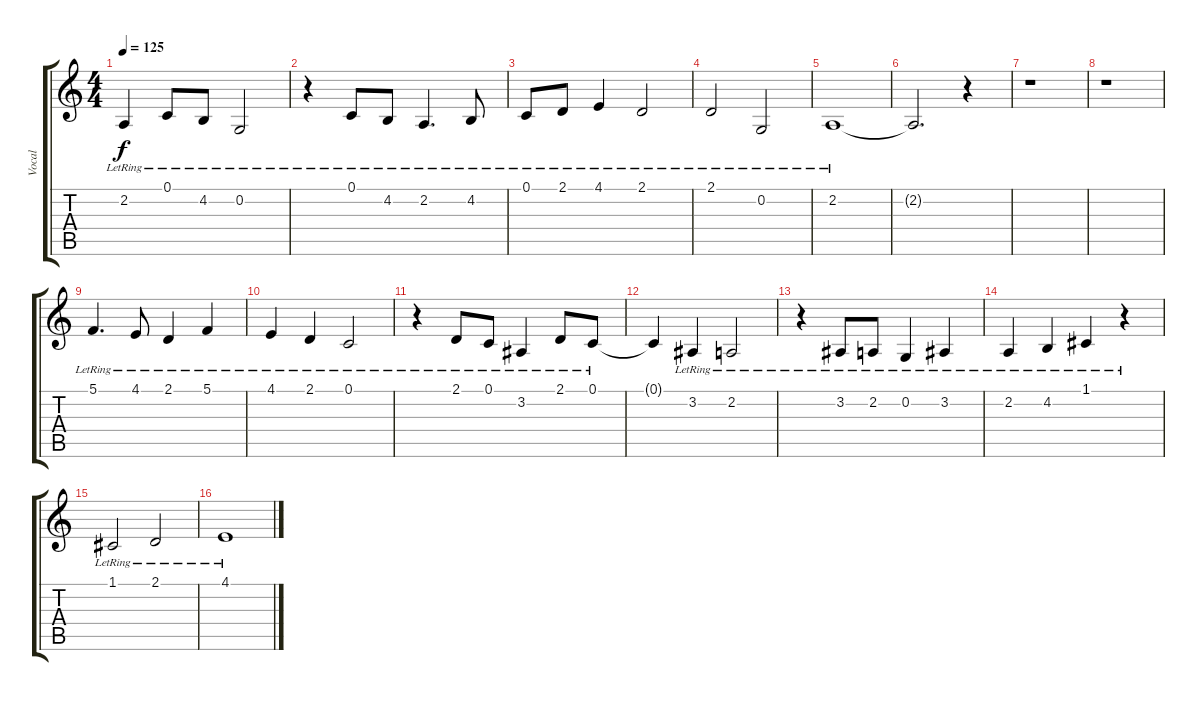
\track ("Vocal" "Vocal") {instrument brightacousticpiano}
\staff {score tabs}
\tuning (C4 G3 Eb3 Bb2 F2 C2) {hide}
\ts (4 4)
\tempo 125
\clef g2
\ks c
2.2{lr}.4{dy f} 0.1{lr}.8 4.2{lr}.8 0.2{lr}.2 |
r.4 0.1{lr}.8 4.2{lr}.8 2.2{lr}.4{d} 4.2{lr}.8 |
0.1{lr}.8 2.1{lr}.8 4.1{lr}.4 2.1{lr}.2 |
2.1{lr}.2 0.2{lr}.2 |
2.2{lr}.1 |
2.2{t}.2{d} r.4 |
r.1 |
r.1 |
5.1{lr}.4{d} 4.1{lr}.8 2.1{lr}.4 5.1{lr}.4 |
4.1{lr}.4 2.1{lr}.4 0.1{lr}.2 |
r.4 2.1{lr}.8 0.1{lr}.8 3.2{lr}.4 2.1{lr}.8 0.1{lr}.8 |
0.1{t}.4 3.2{lr}.4 2.2{lr}.2 |
r.4 3.2{lr}.8 2.2{lr}.8 0.2{lr}.4 3.2{lr}.4 |
2.2{lr}.4 4.2{lr}.4 1.1{lr}.4 r.4 |
1.1{lr}.2 2.1{lr}.2 |
4.1{lr}.1
